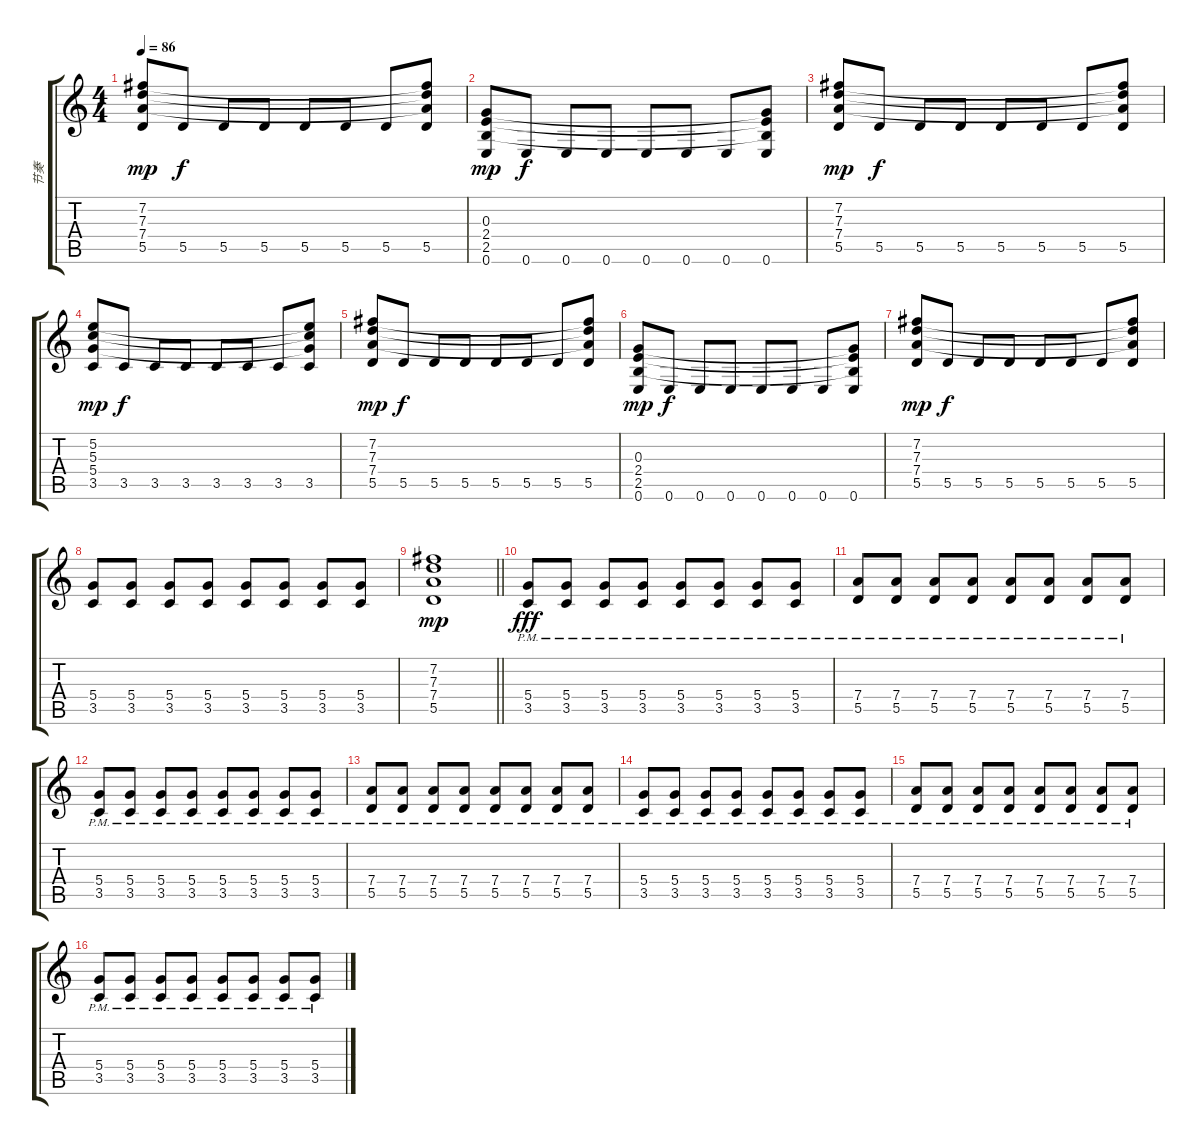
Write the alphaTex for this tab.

\track ("节奏" "节奏") {instrument acousticguitarsteel}
\staff {score tabs}
\tuning (E4 B3 G3 D3 A2 E2) {hide}
\ts (4 4)
\tempo 86
\clef g2
\ks c
(7.2 7.3 7.4 5.5).8{dy mp} 5.5.8{dy f} 5.5.8 5.5.8 5.5.8 5.5.8 5.5.8 (7.2{t} 7.3{t} 7.4{t} 5.5).8 |
(0.3 2.4 2.5 0.6).8{dy mp} 0.6.8{dy f} 0.6.8 0.6.8 0.6.8 0.6.8 0.6.8 (0.3{t} 2.4{t} 2.5{t} 0.6).8 |
(7.2 7.3 7.4 5.5).8{dy mp} 5.5.8{dy f} 5.5.8 5.5.8 5.5.8 5.5.8 5.5.8 (7.2{t} 7.3{t} 7.4{t} 5.5).8 |
(5.2 5.3 5.4 3.5).8{dy mp} 3.5.8{dy f} 3.5.8 3.5.8 3.5.8 3.5.8 3.5.8 (5.2{t} 5.3{t} 5.4{t} 3.5).8 |
(7.2 7.3 7.4 5.5).8{dy mp} 5.5.8{dy f} 5.5.8 5.5.8 5.5.8 5.5.8 5.5.8 (7.2{t} 7.3{t} 7.4{t} 5.5).8 |
(0.3 2.4 2.5 0.6).8{dy mp} 0.6.8{dy f} 0.6.8 0.6.8 0.6.8 0.6.8 0.6.8 (0.3{t} 2.4{t} 2.5{t} 0.6).8 |
(7.2 7.3 7.4 5.5).8{dy mp} 5.5.8{dy f} 5.5.8 5.5.8 5.5.8 5.5.8 5.5.8 (7.2{t} 7.3{t} 7.4{t} 5.5).8 |
(5.4 3.5).8 (5.4 3.5).8 (5.4 3.5).8 (5.4 3.5).8 (5.4 3.5).8 (5.4 3.5).8 (5.4 3.5).8 (5.4 3.5).8 |
\barLineRight lightlight
(7.2 7.3 7.4 5.5).1{dy mp} |
\section ("" "")
(5.4{pm} 3.5{pm}).8{dy fff volume 10} (5.4{pm} 3.5{pm}).8 (5.4{pm} 3.5{pm}).8 (5.4{pm} 3.5{pm}).8 (5.4{pm} 3.5{pm}).8 (5.4{pm} 3.5{pm}).8 (5.4{pm} 3.5{pm}).8 (5.4{pm} 3.5{pm}).8 |
(7.4{pm} 5.5{pm}).8 (7.4{pm} 5.5{pm}).8 (7.4{pm} 5.5{pm}).8 (7.4{pm} 5.5{pm}).8 (7.4{pm} 5.5{pm}).8 (7.4{pm} 5.5{pm}).8 (7.4{pm} 5.5{pm}).8 (7.4{pm} 5.5{pm}).8 |
(5.4{pm} 3.5{pm}).8 (5.4{pm} 3.5{pm}).8 (5.4{pm} 3.5{pm}).8 (5.4{pm} 3.5{pm}).8 (5.4{pm} 3.5{pm}).8 (5.4{pm} 3.5{pm}).8 (5.4{pm} 3.5{pm}).8 (5.4{pm} 3.5{pm}).8 |
(7.4{pm} 5.5{pm}).8 (7.4{pm} 5.5{pm}).8 (7.4{pm} 5.5{pm}).8 (7.4{pm} 5.5{pm}).8 (7.4{pm} 5.5{pm}).8 (7.4{pm} 5.5{pm}).8 (7.4{pm} 5.5{pm}).8 (7.4{pm} 5.5{pm}).8 |
(5.4{pm} 3.5{pm}).8 (5.4{pm} 3.5{pm}).8 (5.4{pm} 3.5{pm}).8 (5.4{pm} 3.5{pm}).8 (5.4{pm} 3.5{pm}).8 (5.4{pm} 3.5{pm}).8 (5.4{pm} 3.5{pm}).8 (5.4{pm} 3.5{pm}).8 |
(7.4{pm} 5.5{pm}).8 (7.4{pm} 5.5{pm}).8 (7.4{pm} 5.5{pm}).8 (7.4{pm} 5.5{pm}).8 (7.4{pm} 5.5{pm}).8 (7.4{pm} 5.5{pm}).8 (7.4{pm} 5.5{pm}).8 (7.4{pm} 5.5{pm}).8 |
(5.4{pm} 3.5{pm}).8 (5.4{pm} 3.5{pm}).8 (5.4{pm} 3.5{pm}).8 (5.4{pm} 3.5{pm}).8 (5.4{pm} 3.5{pm}).8 (5.4{pm} 3.5{pm}).8 (5.4{pm} 3.5{pm}).8 (5.4{pm} 3.5{pm}).8
